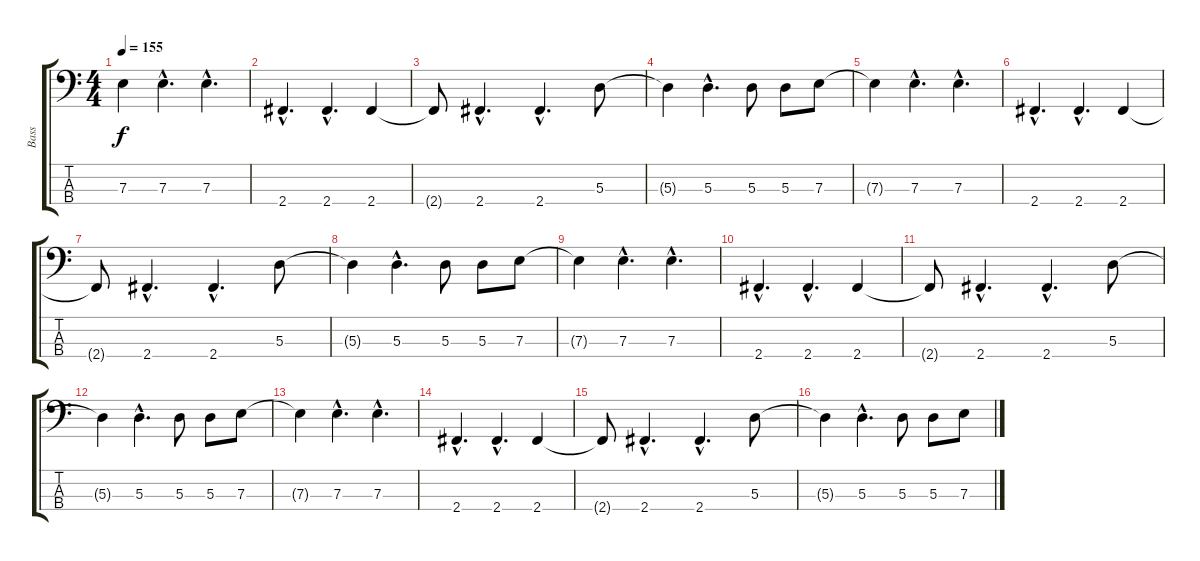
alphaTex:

\track ("Bass" "Bass") {instrument electricbasspick}
\staff {score tabs}
\tuning (G2 D2 A1 E1) {hide}
\ts (4 4)
\tempo 155
\clef f4
\ks c
7.3{t}.4{dy f} 7.3{hac}.4{d} 7.3{hac}.4{d} |
2.4{hac}.4{d} 2.4{hac}.4{d} 2.4.4 |
2.4{t}.8 2.4{hac}.4{d} 2.4{hac}.4{d} 5.3.8 |
5.3{t}.4 5.3{hac}.4{d} 5.3.8 5.3.8 7.3.8 |
7.3{t}.4 7.3{hac}.4{d} 7.3{hac}.4{d} |
2.4{hac}.4{d} 2.4{hac}.4{d} 2.4.4 |
2.4{t}.8 2.4{hac}.4{d} 2.4{hac}.4{d} 5.3.8 |
5.3{t}.4 5.3{hac}.4{d} 5.3.8 5.3.8 7.3.8 |
7.3{t}.4 7.3{hac}.4{d} 7.3{hac}.4{d} |
2.4{hac}.4{d} 2.4{hac}.4{d} 2.4.4 |
2.4{t}.8 2.4{hac}.4{d} 2.4{hac}.4{d} 5.3.8 |
5.3{t}.4 5.3{hac}.4{d} 5.3.8 5.3.8 7.3.8 |
7.3{t}.4 7.3{hac}.4{d} 7.3{hac}.4{d} |
2.4{hac}.4{d} 2.4{hac}.4{d} 2.4.4 |
2.4{t}.8 2.4{hac}.4{d} 2.4{hac}.4{d} 5.3.8 |
5.3{t}.4 5.3{hac}.4{d} 5.3.8 5.3.8 7.3.8
